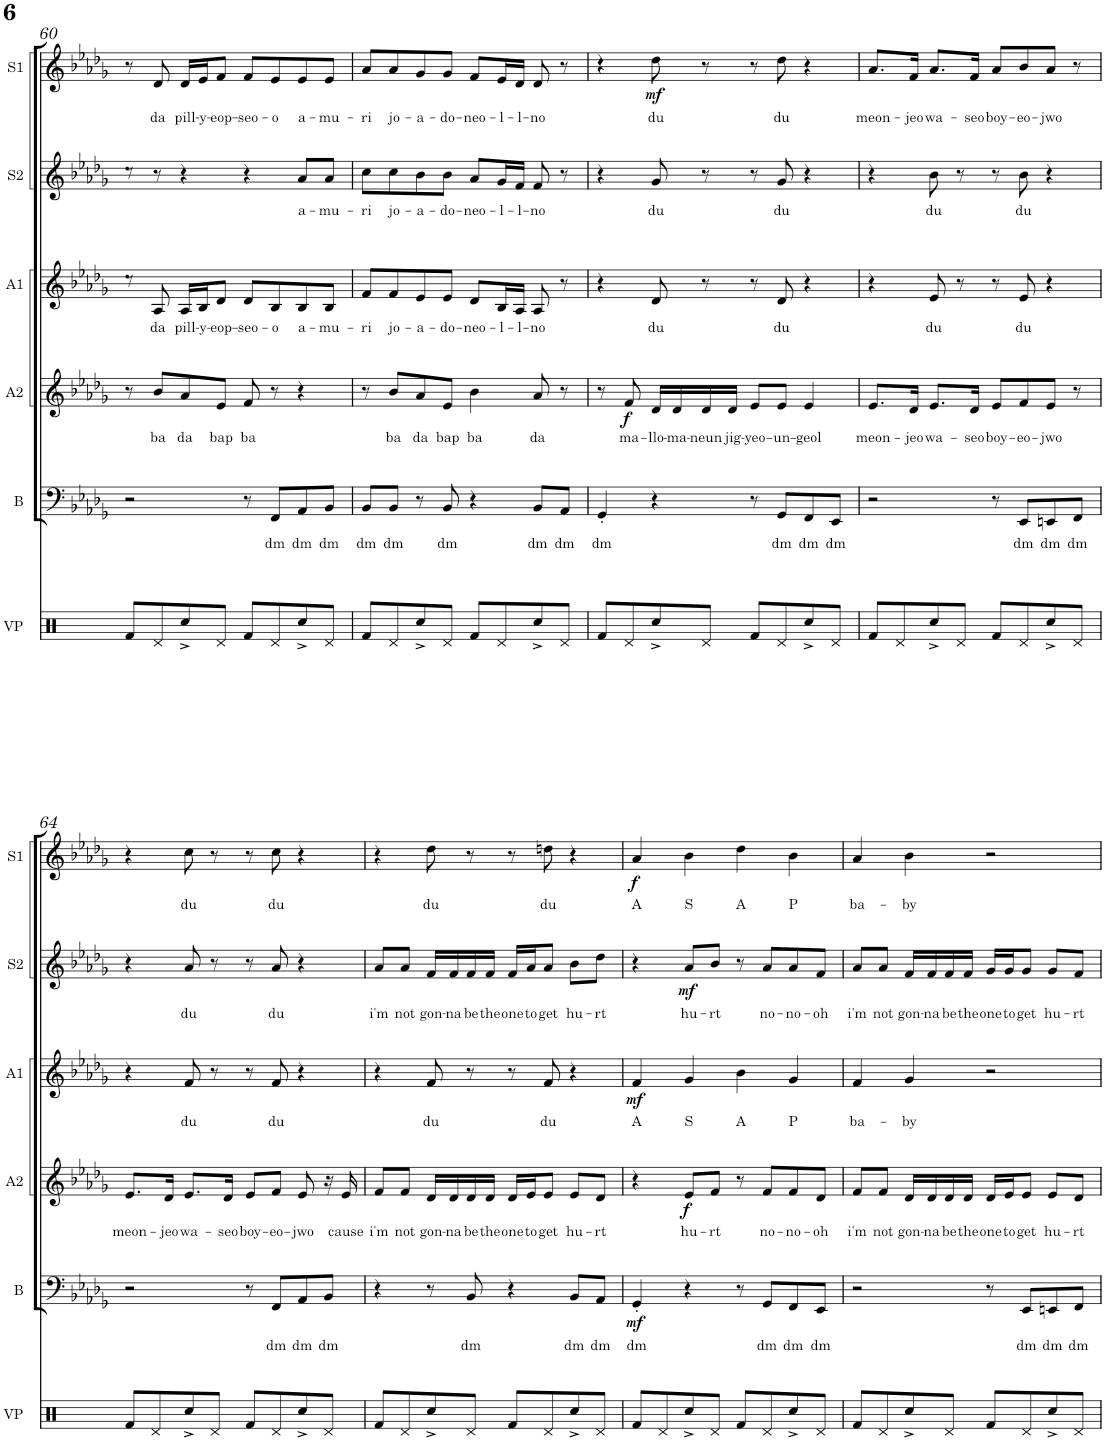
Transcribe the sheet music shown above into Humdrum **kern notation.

**kern	**kern	**text	**dynam	**kern	**text	**dynam	**kern	**text	**dynam	**kern	**text	**dynam	**kern	**text	**dynam
*part6	*part5	*part5	*part5	*part4	*part4	*part4	*part3	*part3	*part3	*part2	*part2	*part2	*part1	*part1	*part1
*staff6	*staff5	*staff5	*staff5	*staff4	*staff4	*staff4	*staff3	*staff3	*staff3	*staff2	*staff2	*staff2	*staff1	*staff1	*staff1
*I"Vocal Percussion	*I"Bass	*	*	*I"Alto 2	*	*	*I"Alto 1	*	*	*I"Soprano 2	*	*	*I"Soprano 1	*	*
*I'VP	*I'B	*	*	*I'A2	*	*	*I'A1	*	*	*I'S2	*	*	*I'S1	*	*
!!LO:PB:g=z
*clefX	*clefF4	*	*	*clefG2	*	*	*clefG2	*	*	*clefG2	*	*	*clefG2	*	*
*k[]	*k[b-e-a-d-g-]	*	*	*k[b-e-a-d-g-]	*	*	*k[b-e-a-d-g-]	*	*	*k[b-e-a-d-g-]	*	*	*k[b-e-a-d-g-]	*	*
*M4/4	*M4/4	*	*	*M4/4	*	*	*M4/4	*	*	*M4/4	*	*	*M4/4	*	*
=60	=60	=60	=60	=60	=60	=60	=60	=60	=60	=60	=60	=60	=60	=60	=60
8Rf/L	2r	.	.	8r	.	.	8rcc	.	.	8rcc	.	.	8r	.	.
!	!	!	!	!	!LO:LY:b	!	!	!LO:LY:b	!	!	!	!	!	!LO:LY:b	!
8Rd/	.	.	.	8b-/L	ba	.	8A-/	da	.	8r	.	.	8d-/	da	.
!	!	!	!	!	!LO:LY:b	!	!	!LO:LY:b	!	!	!	!	!	!LO:LY:b	!
8Rcc^/	.	.	.	8a-/	da	.	16A-/LL	pill-	.	4r	.	.	16d-/LL	pill-	.
!	!	!	!	!	!	!	!	!LO:LY:b	!	!	!	!	!	!LO:LY:b	!
.	.	.	.	.	.	.	16B-/J	-y-	.	.	.	.	16e-/J	-y-	.
!	!	!	!	!	!LO:LY:b	!	!	!LO:LY:b	!	!	!	!	!	!LO:LY:b	!
8Rd/J	.	.	.	8e-/J	bap	.	8d-/J	-eop-	.	.	.	.	8f/J	-eop-	.
!	!	!	!	!	!LO:LY:b	!	!	!LO:LY:b	!	!	!	!	!	!LO:LY:b	!
8Rf/L	8r	.	.	8f/	ba	.	8d-/L	-seo-	.	4r	.	.	8f/L	-seo-	.
!	!	!LO:LY:b	!	!	!	!	!	!LO:LY:b	!	!	!	!	!	!LO:LY:b	!
8Rd/	8FF/L	dm	.	8r	.	.	8B-/	-o	.	.	.	.	8e-/	-o	.
!	!	!LO:LY:b	!	!	!	!	!	!LO:LY:b	!	!	!LO:LY:b	!	!	!LO:LY:b	!
8Rcc^/	8AA-/	dm	.	4r	.	.	8B-/	a-	.	8a-/L	a-	.	8e-/	a-	.
!	!	!LO:LY:b	!	!	!	!	!	!LO:LY:b	!	!	!LO:LY:b	!	!	!LO:LY:b	!
8Rd/J	8BB-/J	dm	.	.	.	.	8B-/J	-mu-	.	8a-/J	-mu-	.	8e-/J	-mu-	.
=61	=61	=61	=61	=61	=61	=61	=61	=61	=61	=61	=61	=61	=61	=61	=61
!	!	!LO:LY:b	!	!	!	!	!	!LO:LY:b	!	!	!LO:LY:b	!	!	!LO:LY:b	!
8Rf/L	8BB-/L	dm	.	8r	.	.	8f/L	-ri	.	8cc\L	-ri	.	8a-/L	-ri	.
!	!	!LO:LY:b	!	!	!LO:LY:b	!	!	!LO:LY:b	!	!	!LO:LY:b	!	!	!LO:LY:b	!
8Rd/	8BB-/J	dm	.	8b-/L	ba	.	8f/	jo-	.	8cc\	jo-	.	8a-/	jo-	.
!	!	!	!	!	!LO:LY:b	!	!	!LO:LY:b	!	!	!LO:LY:b	!	!	!LO:LY:b	!
8Rcc^/	8r	.	.	8a-/	da	.	8e-/	-a-	.	8b-\	-a-	.	8g-/	-a-	.
!	!	!LO:LY:b	!	!	!LO:LY:b	!	!	!LO:LY:b	!	!	!LO:LY:b	!	!	!LO:LY:b	!
8Rd/J	8BB-/	dm	.	8e-/J	bap	.	8e-/J	-do-	.	8b-\J	-do-	.	8g-/J	-do-	.
!	!	!	!	!	!LO:LY:b	!	!	!LO:LY:b	!	!	!LO:LY:b	!	!	!LO:LY:b	!
8Rf/L	4r	.	.	4b-\	ba	.	8d-/L	-neo-	.	8a-/L	-neo-	.	8f/L	-neo-	.
!	!	!	!	!	!	!	!	!LO:LY:b	!	!	!LO:LY:b	!	!	!LO:LY:b	!
8Rd/	.	.	.	.	.	.	16B-/L	-l-	.	16g-/L	-l-	.	16e-/L	-l-	.
!	!	!	!	!	!	!	!	!LO:LY:b	!	!	!LO:LY:b	!	!	!LO:LY:b	!
.	.	.	.	.	.	.	16A-/JJ	-l-	.	16f/JJ	-l-	.	16d-/JJ	-l-	.
!	!	!LO:LY:b	!	!	!LO:LY:b	!	!	!LO:LY:b	!	!	!LO:LY:b	!	!	!LO:LY:b	!
8Rcc^/	8BB-/L	dm	.	8a-/	da	.	8A-/	-no	.	8f/	-no	.	8d-/	-no	.
!	!	!LO:LY:b	!	!	!	!	!	!	!	!	!	!	!	!	!
8Rd/J	8AA-/J	dm	.	8r	.	.	8r	.	.	8r	.	.	8r	.	.
=62	=62	=62	=62	=62	=62	=62	=62	=62	=62	=62	=62	=62	=62	=62	=62
!	!	!LO:LY:b	!	!	!	!	!	!	!	!	!	!	!	!	!
8Rf/L	4GG-'/	dm	.	8r	.	.	4r	.	.	4r	.	.	4rcc	.	.
!	!	!	!	!	!LO:LY:b	!LO:DY:b	!	!	!	!	!	!	!	!	!
8Rd/	.	.	.	8f/	ma-	f	.	.	.	.	.	.	.	.	.
!	!	!	!	!	!LO:LY:b	!	!	!LO:LY:b	!	!	!LO:LY:b	!	!	!LO:LY:b	!LO:DY:b
8Rcc^/	4r	.	.	16d-/LL	-llo-	.	8d-/	du	.	8g-/	du	.	8dd-\	du	mf
!	!	!	!	!	!LO:LY:b	!	!	!	!	!	!	!	!	!	!
.	.	.	.	16d-/	-ma-	.	.	.	.	.	.	.	.	.	.
!	!	!	!	!	!LO:LY:b	!	!	!	!	!	!	!	!	!	!
8Rd/J	.	.	.	16d-/	-neun	.	8r	.	.	8r	.	.	8r	.	.
!	!	!	!	!	!LO:LY:b	!	!	!	!	!	!	!	!	!	!
.	.	.	.	16d-/JJ	jig-	.	.	.	.	.	.	.	.	.	.
!	!	!	!	!	!LO:LY:b	!	!	!	!	!	!	!	!	!	!
8Rf/L	8r	.	.	8e-/L	-yeo-	.	8r	.	.	8r	.	.	8r	.	.
!	!	!LO:LY:b	!	!	!LO:LY:b	!	!	!LO:LY:b	!	!	!LO:LY:b	!	!	!LO:LY:b	!
8Rd/	8GG-/L	dm	.	8e-/J	-un-	.	8d-/	du	.	8g-/	du	.	8dd-\	du	.
!	!	!LO:LY:b	!	!	!LO:LY:b	!	!	!	!	!	!	!	!	!	!
8Rcc^/	8FF/	dm	.	4e-/	-geol	.	4r	.	.	4r	.	.	4r	.	.
!	!	!LO:LY:b	!	!	!	!	!	!	!	!	!	!	!	!	!
8Rd/J	8EE-/J	dm	.	.	.	.	.	.	.	.	.	.	.	.	.
=63	=63	=63	=63	=63	=63	=63	=63	=63	=63	=63	=63	=63	=63	=63	=63
!	!	!	!	!	!LO:LY:b	!	!	!	!	!	!	!	!	!LO:LY:b	!
8Rf/L	2r	.	.	8.e-/L	meon-	.	4r	.	.	4r	.	.	8.a-/L	meon-	.
8Rd/	.	.	.	.	.	.	.	.	.	.	.	.	.	.	.
!	!	!	!	!	!LO:LY:b	!	!	!	!	!	!	!	!	!LO:LY:b	!
.	.	.	.	16d-/Jk	-jeo	.	.	.	.	.	.	.	16f/Jk	-jeo	.
!	!	!	!	!	!LO:LY:b	!	!	!LO:LY:b	!	!	!LO:LY:b	!	!	!LO:LY:b	!
8Rcc^/	.	.	.	8.e-/L	wa-	.	8e-/	du	.	8b-\	du	.	8.a-/L	wa-	.
8Rd/J	.	.	.	.	.	.	8r	.	.	8r	.	.	.	.	.
!	!	!	!	!	!LO:LY:b	!	!	!	!	!	!	!	!	!LO:LY:b	!
.	.	.	.	16d-/Jk	-seo	.	.	.	.	.	.	.	16f/Jk	-seo	.
!	!	!	!	!	!LO:LY:b	!	!	!	!	!	!	!	!	!LO:LY:b	!
8Rf/L	8r	.	.	8e-/L	boy-	.	8r	.	.	8r	.	.	8a-/L	boy-	.
!	!	!LO:LY:b	!	!	!LO:LY:b	!	!	!LO:LY:b	!	!	!LO:LY:b	!	!	!LO:LY:b	!
8Rd/	8EE-/L	dm	.	8f/	-eo-	.	8e-/	du	.	8b-\	du	.	8b-/	-eo-	.
!	!	!LO:LY:b	!	!	!LO:LY:b	!	!	!	!	!	!	!	!	!LO:LY:b	!
8Rcc^/	8EEn/	dm	.	8e-/J	-jwo	.	4r	.	.	4r	.	.	8a-/J	-jwo	.
!	!	!LO:LY:b	!	!	!	!	!	!	!	!	!	!	!	!	!
8Rd/J	8FF/J	dm	.	8r	.	.	.	.	.	.	.	.	8r	.	.
!!LO:LB:g=z
=64	=64	=64	=64	=64	=64	=64	=64	=64	=64	=64	=64	=64	=64	=64	=64
!	!	!	!	!	!LO:LY:b	!	!	!	!	!	!	!	!	!	!
8Rf/L	2r	.	.	8.e-/L	meon-	.	4r	.	.	4r	.	.	4r	.	.
8Rd/	.	.	.	.	.	.	.	.	.	.	.	.	.	.	.
!	!	!	!	!	!LO:LY:b	!	!	!	!	!	!	!	!	!	!
.	.	.	.	16d-/Jk	-jeo	.	.	.	.	.	.	.	.	.	.
!	!	!	!	!	!LO:LY:b	!	!	!LO:LY:b	!	!	!LO:LY:b	!	!	!LO:LY:b	!
8Rcc^/	.	.	.	8.e-/L	wa-	.	8f/	du	.	8a-/	du	.	8cc\	du	.
8Rd/J	.	.	.	.	.	.	8r	.	.	8r	.	.	8r	.	.
!	!	!	!	!	!LO:LY:b	!	!	!	!	!	!	!	!	!	!
.	.	.	.	16d-/Jk	-seo	.	.	.	.	.	.	.	.	.	.
!	!	!	!	!	!LO:LY:b	!	!	!	!	!	!	!	!	!	!
8Rf/L	8r	.	.	8e-/L	boy-	.	8r	.	.	8r	.	.	8r	.	.
!	!	!LO:LY:b	!	!	!LO:LY:b	!	!	!LO:LY:b	!	!	!LO:LY:b	!	!	!LO:LY:b	!
8Rd/	8FF/L	dm	.	8f/J	-eo-	.	8f/	du	.	8a-/	du	.	8cc\	du	.
!	!	!LO:LY:b	!	!	!LO:LY:b	!	!	!	!	!	!	!	!	!	!
8Rcc^/	8AA-/	dm	.	8e-/	-jwo	.	4r	.	.	4r	.	.	4r	.	.
!	!	!LO:LY:b	!	!	!	!	!	!	!	!	!	!	!	!	!
8Rd/J	8BB-/J	dm	.	16r	.	.	.	.	.	.	.	.	.	.	.
!	!	!	!	!	!LO:LY:b	!	!	!	!	!	!	!	!	!	!
.	.	.	.	16e-/	cause	.	.	.	.	.	.	.	.	.	.
=65	=65	=65	=65	=65	=65	=65	=65	=65	=65	=65	=65	=65	=65	=65	=65
!	!	!	!	!	!LO:LY:b	!	!	!	!	!	!LO:LY:b	!	!	!	!
8Rf/L	4r	.	.	8f/L	i'm	.	4r	.	.	8a-/L	i'm	.	4r	.	.
!	!	!	!	!	!LO:LY:b	!	!	!	!	!	!LO:LY:b	!	!	!	!
8Rd/	.	.	.	8f/J	not	.	.	.	.	8a-/J	not	.	.	.	.
!	!	!	!	!	!LO:LY:b	!	!	!LO:LY:b	!	!	!LO:LY:b	!	!	!LO:LY:b	!
8Rcc^/	8r	.	.	16d-/LL	gon-	.	8f/	du	.	16f/LL	gon-	.	8dd-\	du	.
!	!	!	!	!	!LO:LY:b	!	!	!	!	!	!LO:LY:b	!	!	!	!
.	.	.	.	16d-/	-na	.	.	.	.	16f/	-na	.	.	.	.
!	!	!LO:LY:b	!	!	!LO:LY:b	!	!	!	!	!	!LO:LY:b	!	!	!	!
8Rd/J	8BB-/	dm	.	16d-/	be	.	8r	.	.	16f/	be	.	8r	.	.
!	!	!	!	!	!LO:LY:b	!	!	!	!	!	!LO:LY:b	!	!	!	!
.	.	.	.	16d-/JJ	the	.	.	.	.	16f/JJ	the	.	.	.	.
!	!	!	!	!	!LO:LY:b	!	!	!	!	!	!LO:LY:b	!	!	!	!
8Rf/L	4r	.	.	16d-/LL	one	.	8r	.	.	16f/LL	one	.	8r	.	.
!	!	!	!	!	!LO:LY:b	!	!	!	!	!	!LO:LY:b	!	!	!	!
.	.	.	.	16e-/J	to	.	.	.	.	16a-/J	to	.	.	.	.
!	!	!	!	!	!LO:LY:b	!	!	!LO:LY:b	!	!	!LO:LY:b	!	!	!LO:LY:b	!
8Rd/	.	.	.	8e-/J	get	.	8f/	du	.	8a-/J	get	.	8ddn\	du	.
!	!	!LO:LY:b	!	!	!LO:LY:b	!	!	!	!	!	!LO:LY:b	!	!	!	!
8Rcc^/	8BB-/L	dm	.	8e-/L	hu-	.	4r	.	.	8b-\L	hu-	.	4r	.	.
!	!	!LO:LY:b	!	!	!LO:LY:b	!	!	!	!	!	!LO:LY:b	!	!	!	!
8Rd/J	8AA-/J	dm	.	8d-/J	-rt	.	.	.	.	8dd-\J	-rt	.	.	.	.
=66	=66	=66	=66	=66	=66	=66	=66	=66	=66	=66	=66	=66	=66	=66	=66
!	!	!LO:LY:b	!LO:DY:b	!	!	!	!	!LO:LY:b	!LO:DY:b	!	!	!	!	!LO:LY:b	!LO:DY:b
8Rf/L	4GG-'/	dm	mf	4r	.	.	4f/	A	mf	4r	.	.	4a-/	A	f
8Rd/	.	.	.	.	.	.	.	.	.	.	.	.	.	.	.
!	!	!	!	!	!LO:LY:b	!LO:DY:b	!	!LO:LY:b	!	!	!LO:LY:b	!LO:DY:b	!	!LO:LY:b	!
8Rcc^/	4r	.	.	8e-/L	hu-	f	4g-/	S	.	8a-/L	hu-	mf	4b-\	S	.
!	!	!	!	!	!LO:LY:b	!	!	!	!	!	!LO:LY:b	!	!	!	!
8Rd/J	.	.	.	8f/J	-rt	.	.	.	.	8b-/J	-rt	.	.	.	.
!	!	!	!	!	!	!	!	!LO:LY:b	!	!	!	!	!	!LO:LY:b	!
8Rf/L	8r	.	.	8r	.	.	4b-\	A	.	8r	.	.	4dd-\	A	.
!	!	!LO:LY:b	!	!	!LO:LY:b	!	!	!	!	!	!LO:LY:b	!	!	!	!
8Rd/	8GG-/L	dm	.	8f/L	no-	.	.	.	.	8a-/L	no-	.	.	.	.
!	!	!LO:LY:b	!	!	!LO:LY:b	!	!	!LO:LY:b	!	!	!LO:LY:b	!	!	!LO:LY:b	!
8Rcc^/	8FF/	dm	.	8f/	-no-	.	4g-/	P	.	8a-/	-no-	.	4b-\	P	.
!	!	!LO:LY:b	!	!	!LO:LY:b	!	!	!	!	!	!LO:LY:b	!	!	!	!
8Rd/J	8EE-/J	dm	.	8d-/J	-oh	.	.	.	.	8f/J	-oh	.	.	.	.
=67	=67	=67	=67	=67	=67	=67	=67	=67	=67	=67	=67	=67	=67	=67	=67
!	!	!	!	!	!LO:LY:b	!	!	!LO:LY:b	!	!	!LO:LY:b	!	!	!LO:LY:b	!
8Rf/L	2r	.	.	8f/L	i'm	.	4f/	ba-	.	8a-/L	i'm	.	4a-/	ba-	.
!	!	!	!	!	!LO:LY:b	!	!	!	!	!	!LO:LY:b	!	!	!	!
8Rd/	.	.	.	8f/J	not	.	.	.	.	8a-/J	not	.	.	.	.
!	!	!	!	!	!LO:LY:b	!	!	!LO:LY:b	!	!	!LO:LY:b	!	!	!LO:LY:b	!
8Rcc^/	.	.	.	16d-/LL	gon-	.	4g-/	-by	.	16f/LL	gon-	.	4b-\	-by	.
!	!	!	!	!	!LO:LY:b	!	!	!	!	!	!LO:LY:b	!	!	!	!
.	.	.	.	16d-/	-na	.	.	.	.	16f/	-na	.	.	.	.
!	!	!	!	!	!LO:LY:b	!	!	!	!	!	!LO:LY:b	!	!	!	!
8Rd/J	.	.	.	16d-/	be	.	.	.	.	16f/	be	.	.	.	.
!	!	!	!	!	!LO:LY:b	!	!	!	!	!	!LO:LY:b	!	!	!	!
.	.	.	.	16d-/JJ	the	.	.	.	.	16f/JJ	the	.	.	.	.
!	!	!	!	!	!LO:LY:b	!	!	!	!	!	!LO:LY:b	!	!	!	!
8Rf/L	8r	.	.	16d-/LL	one	.	2r	.	.	16g-/LL	one	.	2r	.	.
!	!	!	!	!	!LO:LY:b	!	!	!	!	!	!LO:LY:b	!	!	!	!
.	.	.	.	16e-/J	to	.	.	.	.	16g-/J	to	.	.	.	.
!	!	!LO:LY:b	!	!	!LO:LY:b	!	!	!	!	!	!LO:LY:b	!	!	!	!
8Rd/	8EE-/L	dm	.	8e-/J	get	.	.	.	.	8g-/J	get	.	.	.	.
!	!	!LO:LY:b	!	!	!LO:LY:b	!	!	!	!	!	!LO:LY:b	!	!	!	!
8Rcc^/	8EEn/	dm	.	8e-/L	hu-	.	.	.	.	8g-/L	hu-	.	.	.	.
!	!	!LO:LY:b	!	!	!LO:LY:b	!	!	!	!	!	!LO:LY:b	!	!	!	!
8Rd/J	8FF/J	dm	.	8d-/J	-rt	.	.	.	.	8f/J	-rt	.	.	.	.
=	=	=	=	=	=	=	=	=	=	=	=	=	=	=	=
*-	*-	*-	*-	*-	*-	*-	*-	*-	*-	*-	*-	*-	*-	*-	*-
